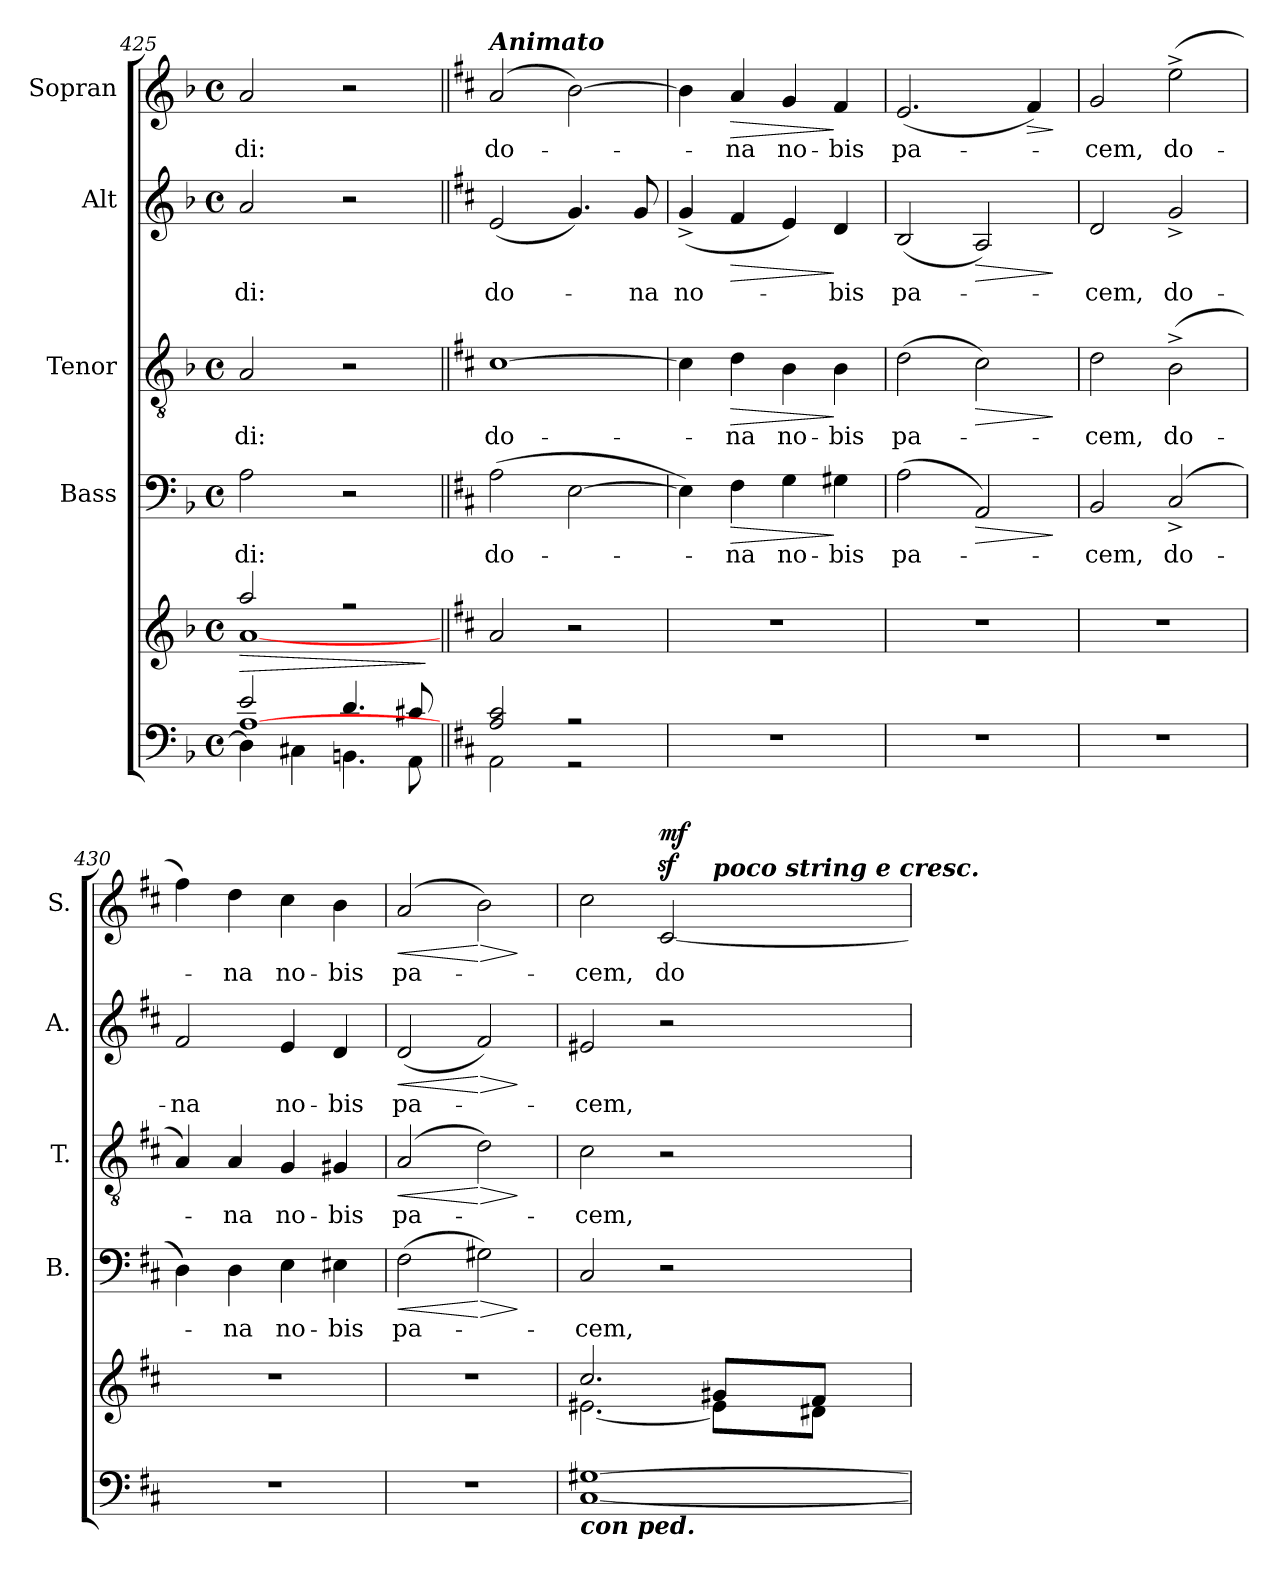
**kern	**kern	**dynam	**kern	**text	**dynam	**kern	**text	**dynam	**kern	**text	**dynam	**kern	**text	**dynam
*part5	*part5	*part5	*part4	*part4	*part4	*part3	*part3	*part3	*part2	*part2	*part2	*part1	*part1	*part1
*staff6	*staff5	*staff5/6	*staff4	*staff4	*staff4	*staff3	*staff3	*staff3	*staff2	*staff2	*staff2	*staff1	*staff1	*staff1
*	*	*	*I"Bass	*	*	*I"Tenor	*	*	*I"Alt	*	*	*I"Sopran	*	*
*	*	*	*I'B.	*	*	*I'T.	*	*	*I'A.	*	*	*I'S.	*	*
*clefF4	*clefG2	*	*clefF4	*	*	*clefGv2	*	*	*clefG2	*	*	*clefG2	*	*
*k[b-]	*k[b-]	*	*k[b-]	*	*	*k[b-]	*	*	*k[b-]	*	*	*k[b-]	*	*
*F:	*F:	*	*F:	*	*	*F:	*	*	*F:	*	*	*F:	*	*
*M4/4	*M4/4	*	*M4/4	*	*	*M4/4	*	*	*M4/4	*	*	*M4/4	*	*
*met(c)	*met(c)	*	*met(c)	*	*	*met(c)	*	*	*met(c)	*	*	*met(c)	*	*
=425	=425	=425	=425	=425	=425	=425	=425	=425	=425	=425	=425	=425	=425	=425
*^	*	*	*	*	*	*	*	*	*	*	*	*	*	*
*	*^	*	*	*	*	*	*	*	*	*	*	*	*	*	*
!	!	!	!	!LO:HP:b	!	!LO:LY:b	!	!	!LO:LY:b	!	!	!LO:LY:b	!	!	!LO:LY:b	!
*	*	*	*^	*	*	*	*	*	*	*	*	*	*	*	*	*
2e/	4D\]	[<1A	2aa/	[<1a	>	2A\	-di:	.	2A/	-di:	.	2a/	-di:	.	2a/	-di:	.
.	4C#X\	.	.	.	.	.	.	.	.	.	.	.	.	.	.	.	.
4.d/	4.BBn\	.	2rff	.	.	2r	.	.	2r	.	.	2r	.	.	2r	.	.
8c#X/	8AA\	.	.	.	.	.	.	.	.	.	.	.	.	.	.	.	.
*v	*v	*v	*	*	*	*	*	*	*	*	*	*	*	*	*	*	*
*	*v	*v	*	*	*	*	*	*	*	*	*	*	*	*	*
.	.	]	.	.	.	.	.	.	.	.	.	.	.	.
!!LO:LB:g=z
=426||	=426||	=426||	=426||	=426||	=426||	=426||	=426||	=426||	=426||	=426||	=426||	=426||	=426||	=426||
*k[f#c#]	*k[f#c#]	*	*k[f#c#]	*	*	*k[f#c#]	*	*	*k[f#c#]	*	*	*k[f#c#]	*	*
*D:	*D:	*	*D:	*	*	*D:	*	*	*D:	*	*	*D:	*	*
*^	*	*	*	*	*	*	*	*	*	*	*	*	*	*
!	!	!	!	!	!	!	!	!	!	!	!	!	!LO:TX:a:Bi:t=Animato	!	!
!	!	!	!	!	!LO:LY:b	!	!	!LO:LY:b	!	!	!LO:LY:b	!	!	!LO:LY:b	!
2A/ 2c#/	2AA\	2a/	.	(>2A\	do-	.	[1c#	do-	.	(<2e/	do-	.	(2a/	do-	.
2r	2r	2r	.	[2E\	.	.	.	.	.	4.g/)	.	.	[2b\)	.	.
!	!	!	!	!	!	!	!	!	!	!	!LO:LY:b	!	!	!	!
.	.	.	.	.	.	.	.	.	.	8g/	-na	.	.	.	.
*v	*v	*	*	*	*	*	*	*	*	*	*	*	*	*	*
=427	=427	=427	=427	=427	=427	=427	=427	=427	=427	=427	=427	=427	=427	=427
!	!	!	!	!	!	!	!	!	!	!LO:LY:b	!	!	!	!
1r	1r	.	4E\])	.	.	4c#\]	.	.	(<4g^>/	no-	.	4b\]	.	.
!	!	!	!	!LO:LY:b	!LO:HP:b	!	!LO:LY:b	!LO:HP:b	!	!	!LO:HP:b	!	!LO:LY:b	!LO:HP:b
.	.	.	4F#\	-na	>	4d\	-na	>	4f#/	.	>	4a/	-na	>
!	!	!	!	!LO:LY:b	!	!	!LO:LY:b	!	!	!	!	!	!LO:LY:b	!
.	.	.	4G\	no-	.	4B\	no-	.	4e/)	.	.	4g/	no-	.
!	!	!	!	!LO:LY:b	!	!	!LO:LY:b	!	!	!LO:LY:b	!	!	!LO:LY:b	!
.	.	.	4G#X\	-bis	]	4B\	-bis	]	4d/	-bis	]	4f#/	-bis	]
=428	=428	=428	=428	=428	=428	=428	=428	=428	=428	=428	=428	=428	=428	=428
!	!	!	!	!LO:LY:b	!	!	!LO:LY:b	!	!	!LO:LY:b	!	!	!LO:LY:b	!
1r	1r	.	(>2A\	pa-	.	(>2d\	pa-	.	(<2B/	pa-	.	(<2.e/	pa-	.
!	!	!	!	!	!LO:HP:b	!	!	!LO:HP:b	!	!	!LO:HP:b	!	!	!
.	.	.	2AA/)	.	>	2c#\)	.	>	2A/)	.	>	.	.	.
!	!	!	!	!	!	!	!	!	!	!	!	!	!	!LO:HP:b
.	.	.	.	.	.	.	.	.	.	.	.	4f#/)	.	>
.	.	.	.	.	]	.	.	]	.	.	]	.	.	]
=429	=429	=429	=429	=429	=429	=429	=429	=429	=429	=429	=429	=429	=429	=429
!	!	!	!	!LO:LY:b	!	!	!LO:LY:b	!	!	!LO:LY:b	!	!	!LO:LY:b	!
1r	1r	.	2BB/	-cem,	.	2d\	-cem,	.	2d/	-cem,	.	2g/	-cem,	.
!	!	!	!	!LO:LY:b	!	!	!LO:LY:b	!	!	!LO:LY:b	!	!	!LO:LY:b	!
.	.	.	(2C#^>/	do-	.	(>2B^>\	do-	.	2g^>/	do-	.	(>2ee^>\	do-	.
=430	=430	=430	=430	=430	=430	=430	=430	=430	=430	=430	=430	=430	=430	=430
!	!	!	!	!	!	!	!	!	!	!LO:LY:b	!	!	!	!
1r	1r	.	4D\)	.	.	4A/)	.	.	2f#/	-na	.	4ff#\)	.	.
!	!	!	!	!LO:LY:b	!	!	!LO:LY:b	!	!	!	!	!	!LO:LY:b	!
.	.	.	4D\	-na	.	4A/	-na	.	.	.	.	4dd\	-na	.
!	!	!	!	!LO:LY:b	!	!	!LO:LY:b	!	!	!LO:LY:b	!	!	!LO:LY:b	!
.	.	.	4E\	no-	.	4G/	no-	.	4e/	no-	.	4cc#\	no-	.
!	!	!	!	!LO:LY:b	!	!	!LO:LY:b	!	!	!LO:LY:b	!	!	!LO:LY:b	!
.	.	.	4E#X\	-bis	.	4G#X/	-bis	.	4d/	-bis	.	4b\	-bis	.
=431	=431	=431	=431	=431	=431	=431	=431	=431	=431	=431	=431	=431	=431	=431
!	!	!	!	!LO:LY:b	!LO:HP:b	!	!LO:LY:b	!LO:HP:b	!	!LO:LY:b	!LO:HP:b	!	!LO:LY:b	!LO:HP:b
1r	1r	.	(>2F#\	pa-	<	(2A/	pa-	<	(<2d/	pa-	<	(2a/	pa-	<
!	!	!	!	!	!LO:HP:n=1:b	!	!	!LO:HP:n=1:b	!	!	!LO:HP:n=1:b	!	!	!LO:HP:n=1:b
.	.	.	2G#X\)	.	[ >	2d\)	.	[ >	2f#/)	.	[ >	2b\)	.	[ >
.	.	.	.	.	]	.	.	]	.	.	]	.	.	]
!!LO:PB:g=z
=432	=432	=432	=432	=432	=432	=432	=432	=432	=432	=432	=432	=432	=432	=432
*^	*^	*	*	*	*	*	*	*	*	*	*	*	*	*
!LO:TX:b:Bi:t=con ped.	!	!	!	!	!	!	!	!	!	!	!	!	!	!	!	!
!	!	!	!	!	!	!LO:LY:b	!	!	!LO:LY:b	!	!	!LO:LY:b	!	!	!LO:LY:b	!
*	*	*	*	*	*	*	*	*	*	*	*	*	*	*^	*	*
[>1G#X	[<1C#	2.cc#/	[<2.e#X\	.	2C#/	-cem,	.	2c#\	-cem,	.	2e#X/	-cem,	.	2cc#\	2.ryy	-cem,	.
!	!	!	!	!	!	!	!	!	!	!	!	!	!	!	!	!LO:LY:b	!LO:DY:b
.	.	.	.	.	2r	.	.	2r	.	.	2r	.	.	[2c#z>/	.	do-	mf
!	!	!	!	!	!	!	!	!	!	!	!	!	!	!	!LO:TX:a:Bi:t=poco string e cresc.	!	!
.	.	8g#X/L	8e#\L]	.	.	.	.	.	.	.	.	.	.	.	4ryy	.	.
.	.	8f#/J	8d#X\J	.	.	.	.	.	.	.	.	.	.	.	.	.	.
*v	*v	*	*	*	*	*	*	*	*	*	*	*	*	*v	*v	*	*
*	*v	*v	*	*	*	*	*	*	*	*	*	*	*	*	*
=	=	=	=	=	=	=	=	=	=	=	=	=	=	=
*-	*-	*-	*-	*-	*-	*-	*-	*-	*-	*-	*-	*-	*-	*-
